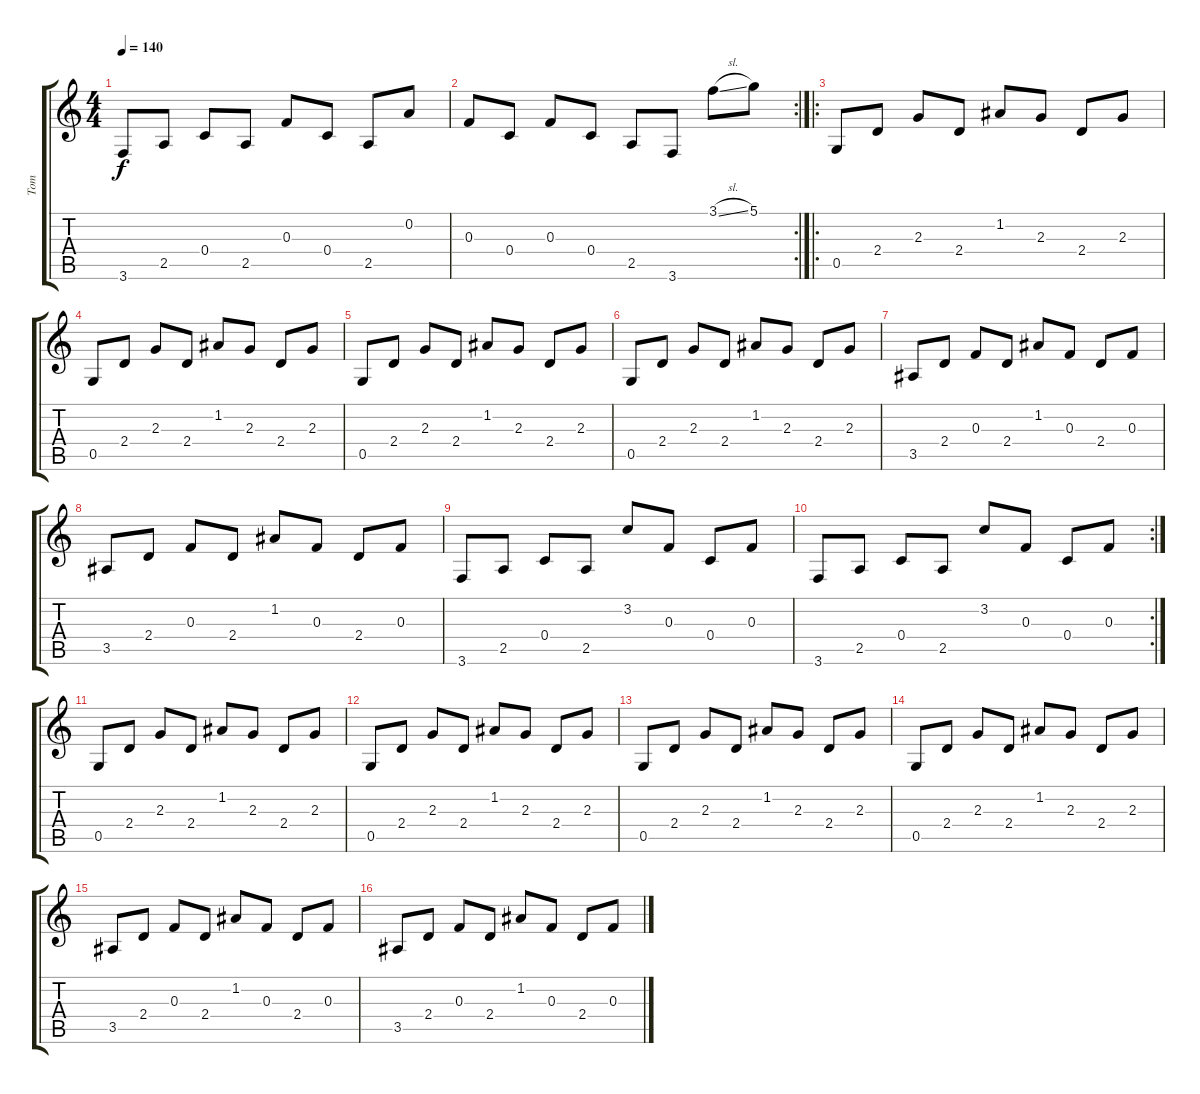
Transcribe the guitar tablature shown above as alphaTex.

\track ("Tom" "Tom") {instrument distortionguitar}
\staff {score tabs}
\tuning (D4 A3 F3 C3 G2 D2) {hide}
\ts (4 4)
\tempo 140
\clef g2
\ks c
3.6.8{dy f} 2.5.8 0.4.8 2.5.8 0.3.8 0.4.8 2.5.8 0.2.8 |
\rc 2
0.3.8 0.4.8 0.3.8 0.4.8 2.5.8 3.6.8 3.1{sl}.8 5.1.8 |
\ro
0.5.8 2.4.8 2.3.8 2.4.8 1.2.8 2.3.8 2.4.8 2.3.8 |
0.5.8 2.4.8 2.3.8 2.4.8 1.2.8 2.3.8 2.4.8 2.3.8 |
0.5.8 2.4.8 2.3.8 2.4.8 1.2.8 2.3.8 2.4.8 2.3.8 |
0.5.8 2.4.8 2.3.8 2.4.8 1.2.8 2.3.8 2.4.8 2.3.8 |
3.5.8 2.4.8 0.3.8 2.4.8 1.2.8 0.3.8 2.4.8 0.3.8 |
3.5.8 2.4.8 0.3.8 2.4.8 1.2.8 0.3.8 2.4.8 0.3.8 |
3.6.8 2.5.8 0.4.8 2.5.8 3.2.8 0.3.8 0.4.8 0.3.8 |
\rc 2
3.6.8 2.5.8 0.4.8 2.5.8 3.2.8 0.3.8 0.4.8 0.3.8 |
0.5.8{instrument distortionguitar} 2.4.8 2.3.8 2.4.8 1.2.8 2.3.8 2.4.8 2.3.8 |
0.5.8 2.4.8 2.3.8 2.4.8 1.2.8 2.3.8 2.4.8 2.3.8 |
0.5.8 2.4.8 2.3.8 2.4.8 1.2.8 2.3.8 2.4.8 2.3.8 |
0.5.8 2.4.8 2.3.8 2.4.8 1.2.8 2.3.8 2.4.8 2.3.8 |
3.5.8 2.4.8 0.3.8 2.4.8 1.2.8 0.3.8 2.4.8 0.3.8 |
3.5.8 2.4.8 0.3.8 2.4.8 1.2.8 0.3.8 2.4.8 0.3.8
